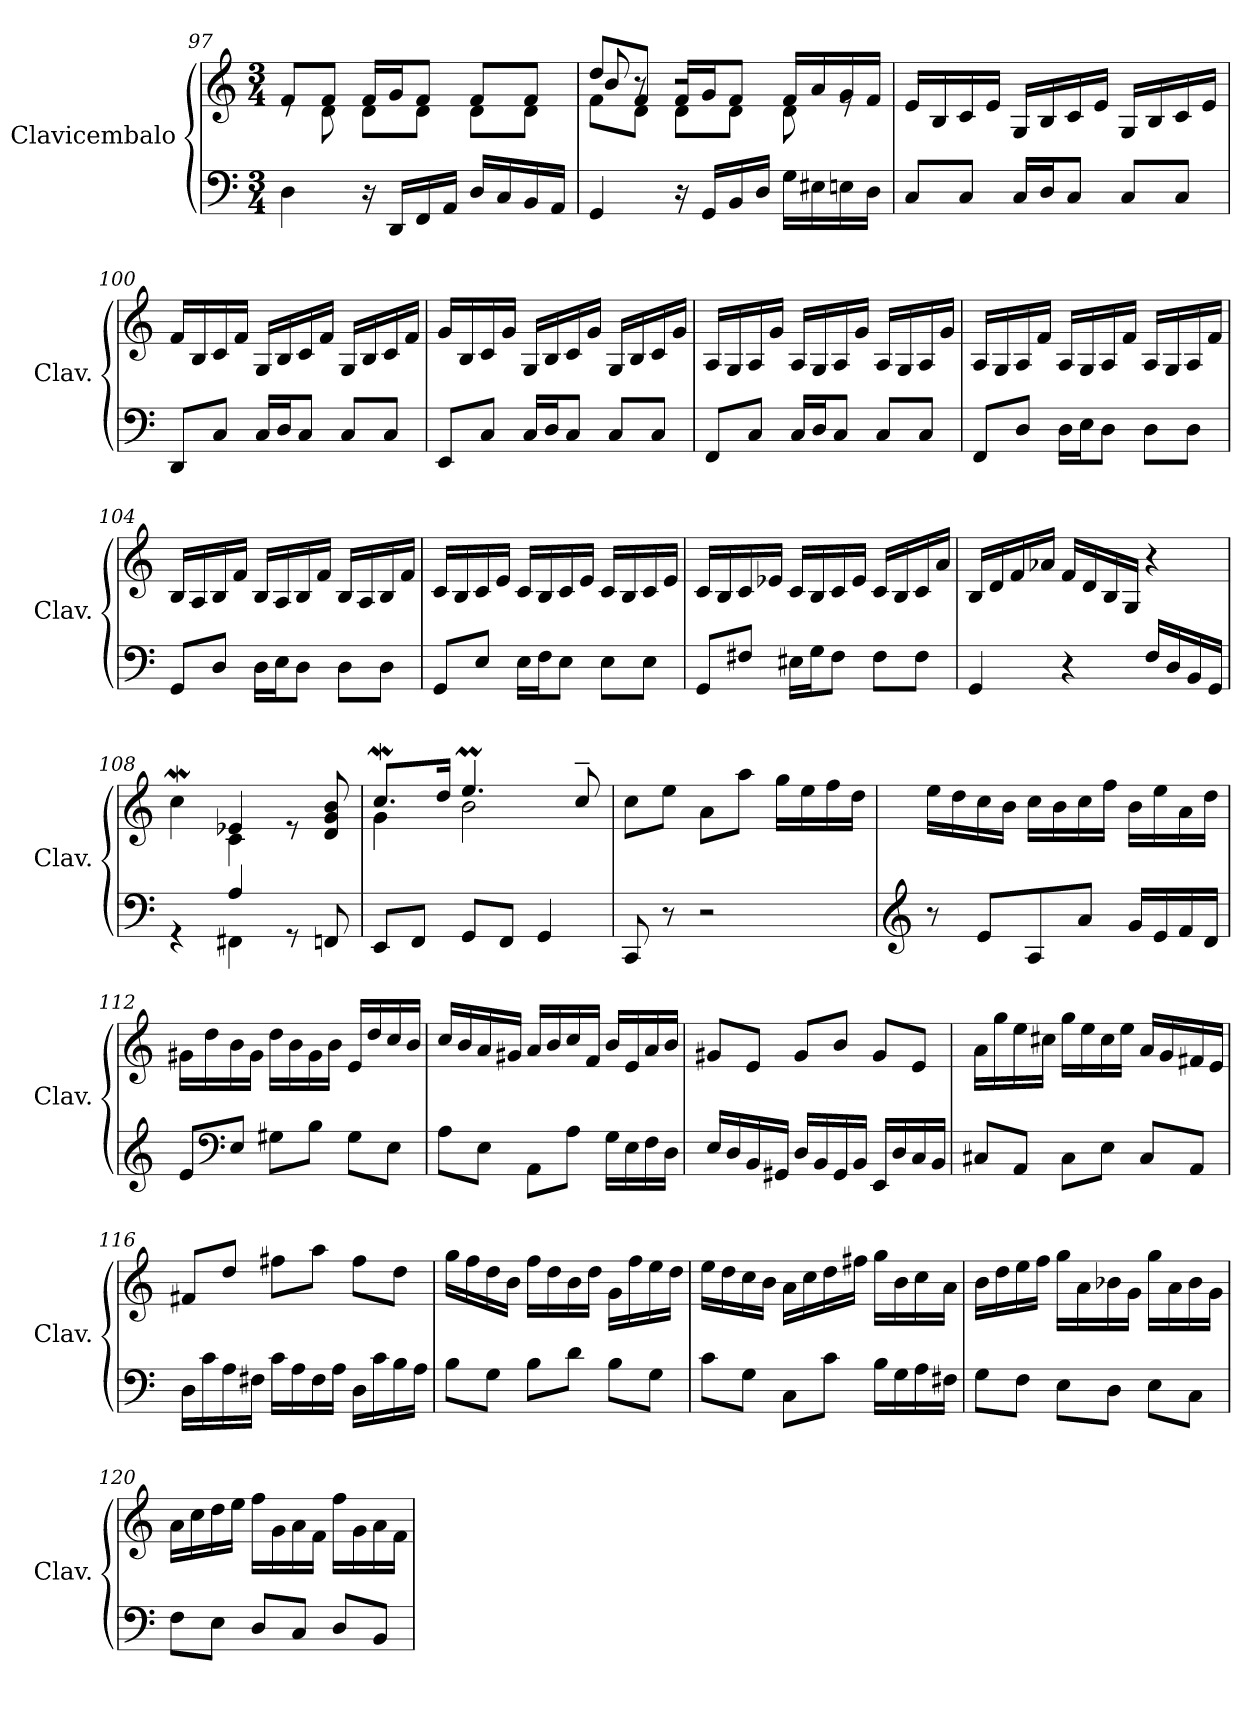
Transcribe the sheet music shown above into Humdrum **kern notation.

**kern	**kern
*part1	*part1
*staff2	*staff1
*I"Clavicembalo	*
*I'Clav.	*
*clefF4	*clefG2
*k[]	*k[]
*M3/4	*M3/4
=97	=97
*	*^
4D\	8f/L	8re
.	8f/J	8d\
16r	16f/LL	8d\L
16DD/LL	16g/J	.
16FF/	8f/J	8d\J
16AA/JJ	.	.
16D/LL	8f/L	8d\L
16C/	.	.
16BB/	8f/J	8d\J
16AA/JJ	.	.
!!LO:LB:g=z
=98	=98	=98
*	*	*^
4GG/	8dd/L	8f\L	8b/
.	8f/J	8d\J	8r
16r	16f/LL	8d\L	2r
16GG/LL	16g/J	.	.
16BB/	8f/J	8d\J	.
16D/JJ	.	.	.
16G\LL	16f/LL	8d\	.
16E#X\	16a/	.	.
16En\	16g/	8re	.
16D\JJ	16f/JJ	.	.
*	*v	*v	*v
=99	=99
8C/L	16e/LL
.	16B/
8C/J	16c/
.	16e/JJ
16C/LL	16G/LL
16D/J	16B/
8C/J	16c/
.	16e/JJ
8C/L	16G/LL
.	16B/
8C/J	16c/
.	16e/JJ
=100	=100
8DD/L	16f/LL
.	16B/
8C/J	16c/
.	16f/JJ
16C/LL	16G/LL
16D/J	16B/
8C/J	16c/
.	16f/JJ
8C/L	16G/LL
.	16B/
8C/J	16c/
.	16f/JJ
!!LO:LB:g=z
=101	=101
8EE/L	16g/LL
.	16B/
8C/J	16c/
.	16g/JJ
16C/LL	16G/LL
16D/J	16B/
8C/J	16c/
.	16g/JJ
8C/L	16G/LL
.	16B/
8C/J	16c/
.	16g/JJ
=102	=102
8FF/L	16A/LL
.	16G/
8C/J	16A/
.	16g/JJ
16C/LL	16A/LL
16D/J	16G/
8C/J	16A/
.	16g/JJ
8C/L	16A/LL
.	16G/
8C/J	16A/
.	16g/JJ
=103	=103
8FF/L	16A/LL
.	16G/
8D/J	16A/
.	16f/JJ
16D\LL	16A/LL
16E\J	16G/
8D\J	16A/
.	16f/JJ
8D\L	16A/LL
.	16G/
8D\J	16A/
.	16f/JJ
!!LO:LB:g=z
=104	=104
8GG/L	16B/LL
.	16A/
8D/J	16B/
.	16f/JJ
16D\LL	16B/LL
16E\J	16A/
8D\J	16B/
.	16f/JJ
8D\L	16B/LL
.	16A/
8D\J	16B/
.	16f/JJ
=105	=105
8GG/L	16c/LL
.	16B/
8E/J	16c/
.	16e/JJ
16E\LL	16c/LL
16F\J	16B/
8E\J	16c/
.	16e/JJ
8E\L	16c/LL
.	16B/
8E\J	16c/
.	16e/JJ
=106	=106
8GG/L	16c/LL
.	16B/
8F#X/J	16c/
.	16e-X/JJ
16E#X\LL	16c/LL
16G\J	16B/
8F#\J	16c/
.	16e-/JJ
8F#\L	16c/LL
.	16B/
8F#\J	16c/
.	16a/JJ
!!LO:LB:g=z
=107	=107
4GG/	16B/LL
.	16d/
.	16f/
.	16a-X/JJ
4r	16f/LL
.	16d/
.	16B/
.	16G/JJ
16F/LL	4r
16D/	.
16BB/	.
16GG/JJ	.
=108	=108
*	*MM80
*^	*^
4rGG	4ryy	4ccw\	4ryy
4A/	4FF#X\	4e-X/	4c\
8rGG	4ryy	8re	4ryy
8FFn/	.	8d/ 8g/ 8b/	.
*v	*v	*	*
=109	=109	=109
8EE/L	8.ccw/L	4g\
8FF/J	.	.
.	16dd/Jk	.
8GG/L	4.eem/	2b\
8FF/J	.	.
4GG/	.	.
.	8cc~/	.
*	*v	*v
=110	=110
8CC/	8cc\L
*	*MM100
8r	8ee\J
2r	8a\L
.	8aa\J
.	16gg\LL
.	16ee\
.	16ff\
.	16dd\JJ
=111	=111
*clefG2	*
8r	16ee\LL
.	16dd\
8e/L	16cc\
.	16b\JJ
8A/	16cc\LL
.	16b\
8a/J	16cc\
.	16ff\JJ
16g/LL	16b\LL
16e/	16ee\
16f/	16a\
16d/JJ	16dd\JJ
!!LO:LB:g=z
=112	=112
8e/L	16g#X\LL
.	16dd\
*clefF4	*
8E/J	16b\
.	16g#\JJ
8G#X\L	16dd\LL
.	16b\
8B\J	16g#\
.	16b\JJ
8G#\L	16e/LL
.	16dd/
8E\J	16cc/
.	16b/JJ
=113	=113
8A\L	16cc/LL
.	16b/
8E\J	16a/
.	16g#X/JJ
8AA\L	16a/LL
.	16b/
8A\J	16cc/
.	16f/JJ
16G\LL	16b/LL
16E\	16e/
16F\	16a/
16D\JJ	16b/JJ
=114	=114
16E/LL	8g#X/L
16D/	.
16BB/	8e/J
16GG#X/JJ	.
16D/LL	8g#/L
16BB/	.
16GG#/	8b/J
16BB/JJ	.
16EE/LL	8g#/L
16D/	.
16C/	8e/J
16BB/JJ	.
!!LO:LB:g=z
=115	=115
8C#X/L	16a\LL
.	16gg\
8AA/J	16ee\
.	16cc#X\JJ
8C#\L	16gg\LL
.	16ee\
8E\J	16cc#\
.	16ee\JJ
8C#/L	16a/LL
.	16g/
8AA/J	16f#X/
.	16e/JJ
=116	=116
16D\LL	8f#X/L
16c\	.
16A\	8dd/J
16F#X\JJ	.
16c\LL	8ff#X\L
16A\	.
16F#\	8aa\J
16A\JJ	.
16D\LL	8ff#\L
16c\	.
16B\	8dd\J
16A\JJ	.
=117	=117
8B\L	16gg\LL
.	16ff\
8G\J	16dd\
.	16b\JJ
8B\L	16ff\LL
.	16dd\
8d\J	16b\
.	16dd\JJ
8B\L	16g\LL
.	16ff\
8G\J	16ee\
.	16dd\JJ
=118	=118
8c\L	16ee\LL
.	16dd\
8G\J	16cc\
.	16b\JJ
8C\L	16a\LL
.	16cc\
8c\J	16dd\
.	16ff#X\JJ
16B\LL	16gg\LL
16G\	16b\
16A\	16cc\
16F#X\JJ	16a\JJ
!!LO:PB:g=z
=119	=119
8G\L	16b\LL
.	16dd\
8F\J	16ee\
.	16ff\JJ
8E\L	16gg\LL
.	16a\
8D\J	16b-X\
.	16g\JJ
8E\L	16gg\LL
.	16a\
8C\J	16b-\
.	16g\JJ
=120	=120
8F\L	16a\LL
.	16cc\
8E\J	16dd\
.	16ee\JJ
8D/L	16ff\LL
.	16g\
8C/J	16a\
.	16f\JJ
8D/L	16ff\LL
.	16g\
8BB/J	16a\
.	16f\JJ
=	=
*-	*-
